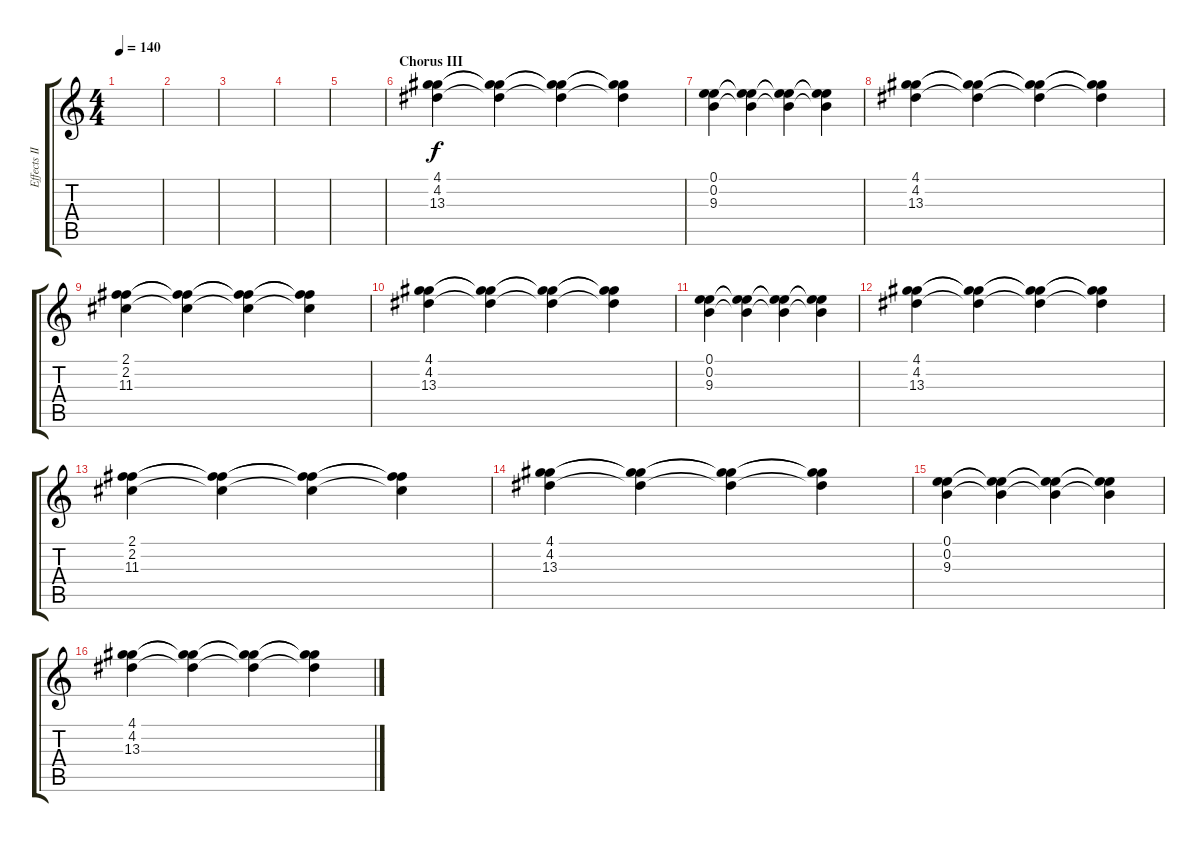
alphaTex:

\track ("Effects II" "Effects II") {instrument electricguitarjazz}
\staff {score tabs}
\tuning (E4 B3 G3 D3 A2 E2) {hide}
\ts (4 4)
\tempo 140
\clef g2
\ks c
|
|
|
|
|
\section ("" "Chorus III")
(4.1 4.2 13.3).4{volume 15 instrument stringensemble1} (4.1{t} 4.2{t} 13.3{t}).4 (4.1{t} 4.2{t} 13.3{t}).4 (4.1{t} 4.2{t} 13.3{t}).4 |
(0.1 0.2 9.3).4 (0.1{t} 0.2{t} 9.3{t}).4 (0.1{t} 0.2{t} 9.3{t}).4 (0.1{t} 0.2{t} 9.3{t}).4 |
(4.1 4.2 13.3).4 (4.1{t} 4.2{t} 13.3{t}).4 (4.1{t} 4.2{t} 13.3{t}).4 (4.1{t} 4.2{t} 13.3{t}).4 |
(2.1 2.2 11.3).4 (2.1{t} 2.2{t} 11.3{t}).4 (2.1{t} 2.2{t} 11.3{t}).4 (2.1{t} 2.2{t} 11.3{t}).4 |
(4.1 4.2 13.3).4 (4.1{t} 4.2{t} 13.3{t}).4 (4.1{t} 4.2{t} 13.3{t}).4 (4.1{t} 4.2{t} 13.3{t}).4 |
(0.1 0.2 9.3).4 (0.1{t} 0.2{t} 9.3{t}).4 (0.1{t} 0.2{t} 9.3{t}).4 (0.1{t} 0.2{t} 9.3{t}).4 |
(4.1 4.2 13.3).4 (4.1{t} 4.2{t} 13.3{t}).4 (4.1{t} 4.2{t} 13.3{t}).4 (4.1{t} 4.2{t} 13.3{t}).4 |
(2.1 2.2 11.3).4 (2.1{t} 2.2{t} 11.3{t}).4 (2.1{t} 2.2{t} 11.3{t}).4 (2.1{t} 2.2{t} 11.3{t}).4 |
(4.1 4.2 13.3).4{volume 15 instrument stringensemble1} (4.1{t} 4.2{t} 13.3{t}).4 (4.1{t} 4.2{t} 13.3{t}).4 (4.1{t} 4.2{t} 13.3{t}).4 |
(0.1 0.2 9.3).4 (0.1{t} 0.2{t} 9.3{t}).4 (0.1{t} 0.2{t} 9.3{t}).4 (0.1{t} 0.2{t} 9.3{t}).4 |
(4.1 4.2 13.3).4 (4.1{t} 4.2{t} 13.3{t}).4 (4.1{t} 4.2{t} 13.3{t}).4 (4.1{t} 4.2{t} 13.3{t}).4
